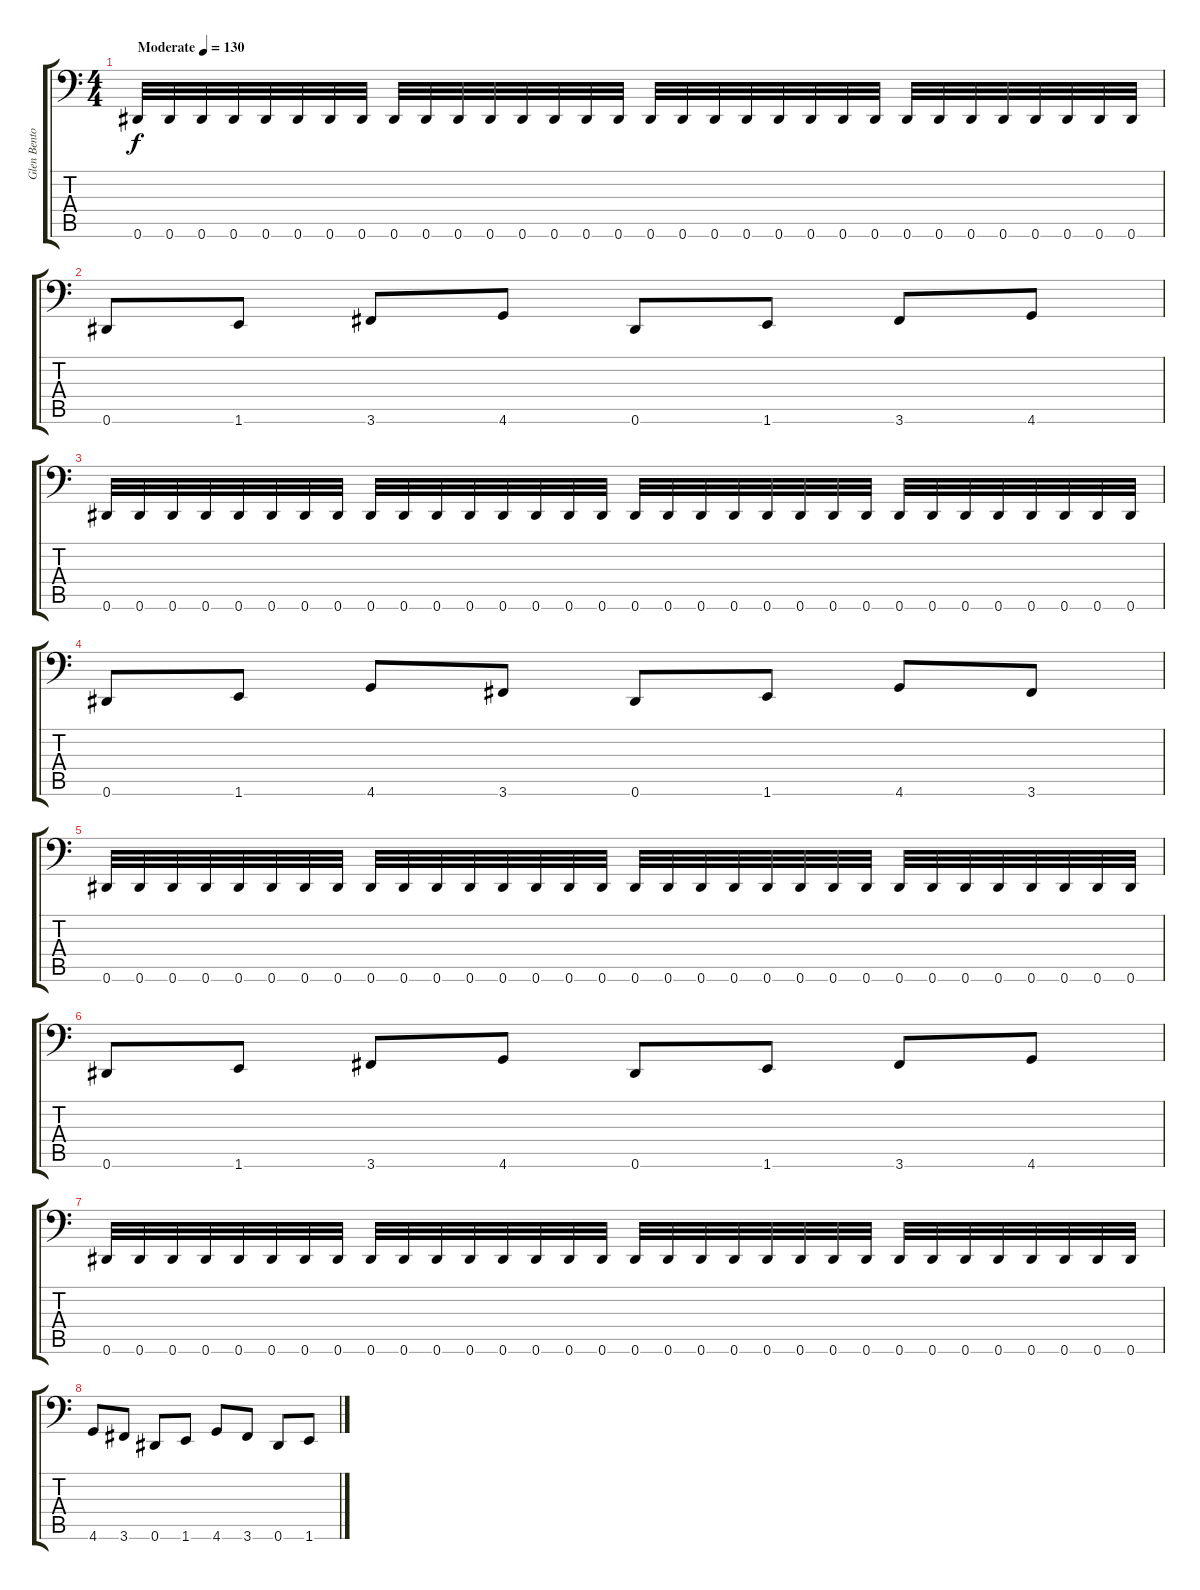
\track ("Glen Benton" "Glen Bento") {instrument electricbasspick}
\staff {score tabs}
\tuning (Eb3 Bb2 Gb2 Db2 Ab1 Eb1) {hide}
\ts (4 4)
\tempo (130 "Moderate")
\clef f4
\ks c
0.6.32{dy f instrument electricbasspick} 0.6.32 0.6.32 0.6.32 0.6.32 0.6.32 0.6.32 0.6.32 0.6.32 0.6.32 0.6.32 0.6.32 0.6.32 0.6.32 0.6.32 0.6.32 0.6.32 0.6.32 0.6.32 0.6.32 0.6.32 0.6.32 0.6.32 0.6.32 0.6.32 0.6.32 0.6.32 0.6.32 0.6.32 0.6.32 0.6.32 0.6.32 |
0.6.8 1.6.8 3.6.8 4.6.8 0.6.8 1.6.8 3.6.8 4.6.8 |
0.6.32 0.6.32 0.6.32 0.6.32 0.6.32 0.6.32 0.6.32 0.6.32 0.6.32 0.6.32 0.6.32 0.6.32 0.6.32 0.6.32 0.6.32 0.6.32 0.6.32 0.6.32 0.6.32 0.6.32 0.6.32 0.6.32 0.6.32 0.6.32 0.6.32 0.6.32 0.6.32 0.6.32 0.6.32 0.6.32 0.6.32 0.6.32 |
0.6.8 1.6.8 4.6.8 3.6.8 0.6.8 1.6.8 4.6.8 3.6.8 |
0.6.32 0.6.32 0.6.32 0.6.32 0.6.32 0.6.32 0.6.32 0.6.32 0.6.32 0.6.32 0.6.32 0.6.32 0.6.32 0.6.32 0.6.32 0.6.32 0.6.32 0.6.32 0.6.32 0.6.32 0.6.32 0.6.32 0.6.32 0.6.32 0.6.32 0.6.32 0.6.32 0.6.32 0.6.32 0.6.32 0.6.32 0.6.32 |
0.6.8 1.6.8 3.6.8 4.6.8 0.6.8 1.6.8 3.6.8 4.6.8 |
0.6.32 0.6.32 0.6.32 0.6.32 0.6.32 0.6.32 0.6.32 0.6.32 0.6.32 0.6.32 0.6.32 0.6.32 0.6.32 0.6.32 0.6.32 0.6.32 0.6.32 0.6.32 0.6.32 0.6.32 0.6.32 0.6.32 0.6.32 0.6.32 0.6.32 0.6.32 0.6.32 0.6.32 0.6.32 0.6.32 0.6.32 0.6.32 |
4.6.8 3.6.8 0.6.8 1.6.8 4.6.8 3.6.8 0.6.8 1.6.8
